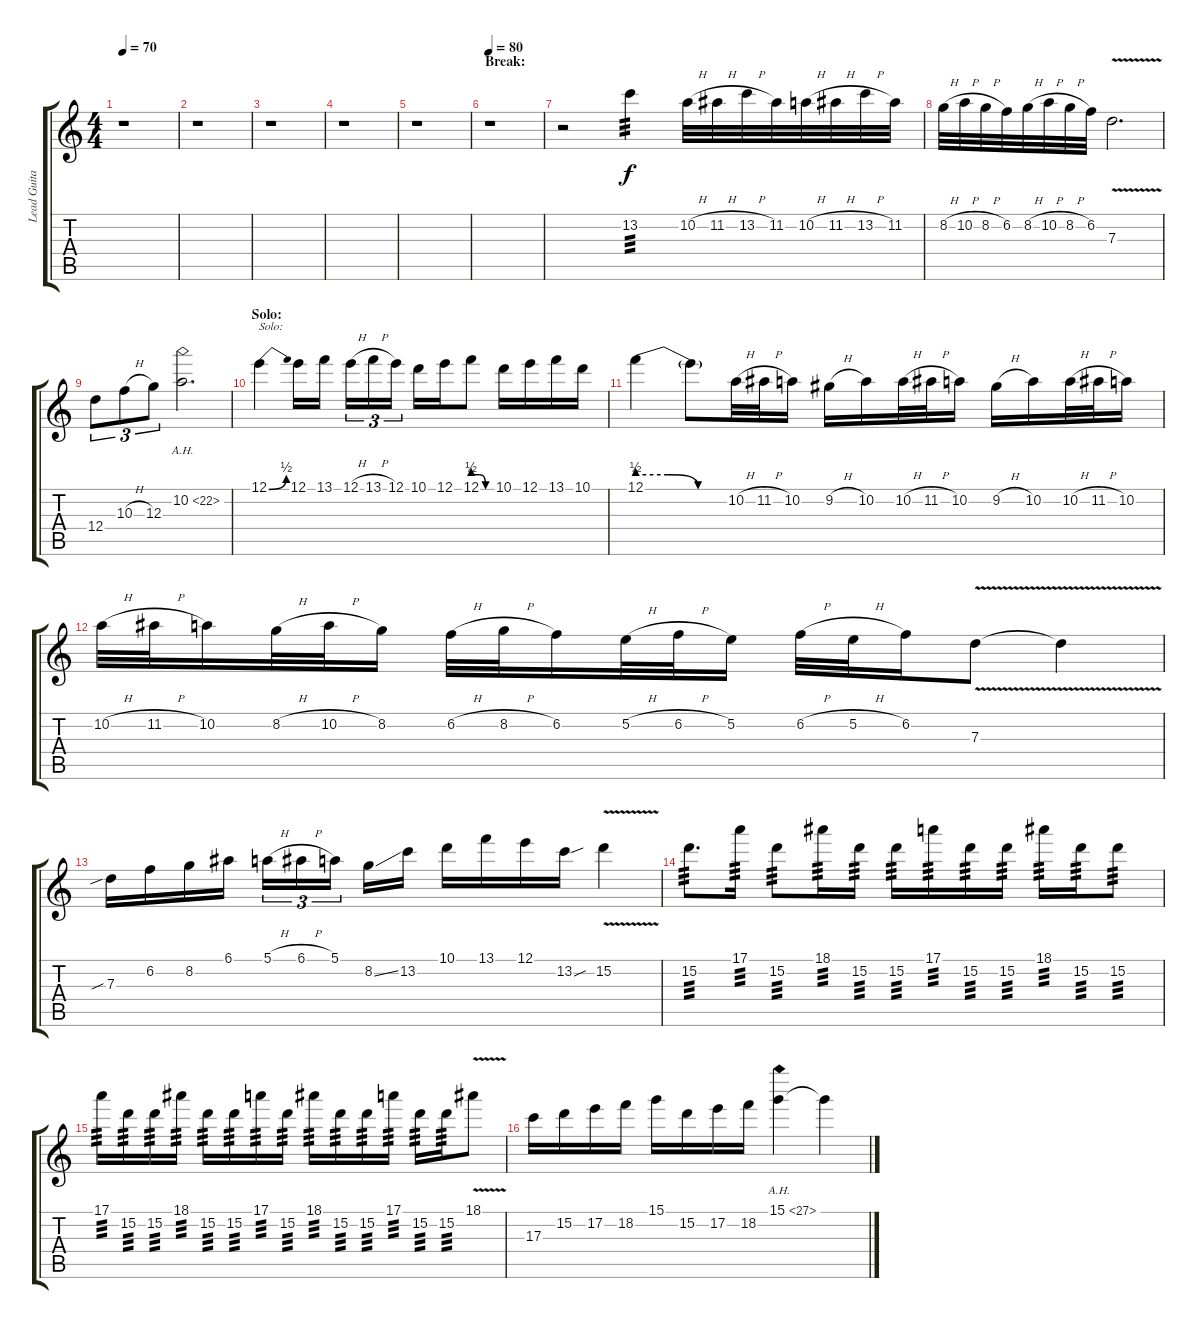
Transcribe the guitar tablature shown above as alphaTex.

\track ("Lead Guitar " "Lead Guita") {instrument distortionguitar}
\staff {score tabs}
\tuning (E4 B3 G3 D3 A2 E2) {hide}
\ts (4 4)
\tempo 70
\clef g2
\ks c
r.1{dy f} |
r.1 |
r.1 |
r.1 |
r.1 |
\section ("" "Break:")
\tempo 80
r.1 |
r.2 13.2.4{tp 3} 10.2{h}.32 11.2{h}.32 13.2{h}.32 11.2.32 10.2{h}.32 11.2{h}.32 13.2{h}.32 11.2.32 |
8.2{h}.32 10.2{h}.32 8.2{h}.32 6.2.32 8.2{h}.32 10.2{h}.32 8.2{h}.32 6.2.32 7.3{v}.2{d} |
12.4.8{tu (3 2)} 10.3{h}.8{tu (3 2)} 12.3.8{tu (3 2)} 10.2{ah 12}.2{d} |
\section ("" "Solo:")
12.1{be (bend 0 0 60 2)}.4{txt "Solo:"} 12.1.16 13.1.16 12.1{h}.16{tu (3 2)} 13.1{h}.16{tu (3 2)} 12.1.16{tu (3 2)} 10.1.16 12.1.16 12.1{be (custom 0 2 20 2 40 0 60 0)}.8 10.1.16 12.1.16 13.1.16 10.1.16 |
12.1{be (custom 0 2 20 2 40 0 60 0)}.4 12.1{t}.8 10.2{h}.32 11.2{h}.32 10.2.16 9.2{h}.16 10.2.16 10.2{h}.32 11.2{h}.32 10.2.16 9.2{h}.16 10.2.16 10.2{h}.32 11.2{h}.32 10.2.16 |
10.2{h}.32 11.2{h}.32 10.2.16 8.2{h}.32 10.2{h}.32 8.2.16 6.2{h}.32 8.2{h}.32 6.2.16 5.2{h}.32 6.2{h}.32 5.2.16 6.2{h}.32 5.2{h}.32 6.2.16 7.3{v}.8 7.3{t}.4 |
7.3{sib}.16 6.2.16 8.2.16 6.1.16 5.1{h}.16{tu (3 2)} 6.1{h}.16{tu (3 2)} 5.1.16{tu (3 2)} 8.2{ss}.16 13.2.16 10.1.16 13.1.16 12.1.16 13.2{sou}.16 15.2{v}.4 |
15.2.8{d tp 3} 17.1.16{tp 3} 15.2.8{tp 3} 18.1.16{tp 3} 15.2.16{tp 3} 15.2.16{tp 3} 17.1.16{tp 3} 15.2.16{tp 3} 15.2.16{tp 3} 18.1.16{tp 3} 15.2.16{tp 3} 15.2.8{tp 3} |
17.1.16{tp 3} 15.2.16{tp 3} 15.2.16{tp 3} 18.1.16{tp 3} 15.2.16{tp 3} 15.2.16{tp 3} 17.1.16{tp 3} 15.2.16{tp 3} 18.1.16{tp 3} 15.2.16{tp 3} 15.2.16{tp 3} 17.1.16{tp 3} 15.2.16{tp 3} 15.2.16{tp 3} 18.1{v}.8 |
17.3.16 15.2.16 17.2.16 18.2.16 15.1.16 15.2.16 17.2.16 18.2.16 15.1{ah 12}.4 15.1{t}.4
